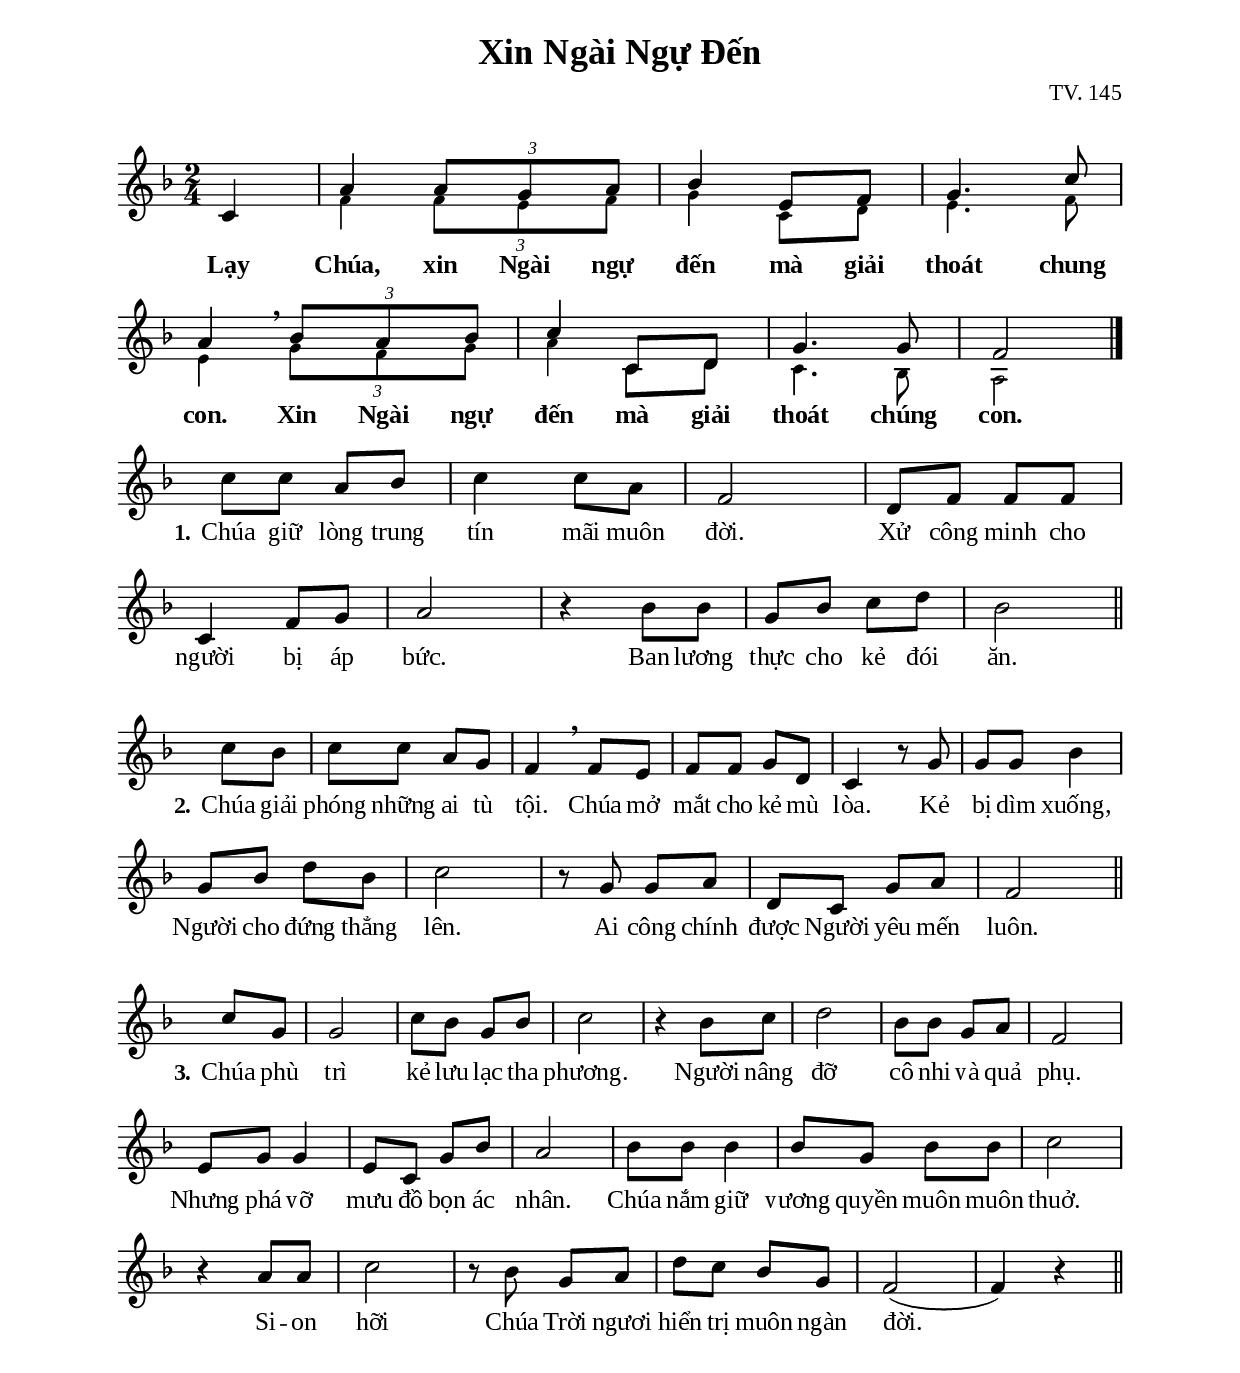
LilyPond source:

% Cài đặt chung
\version "2.20.0"
\include "english.ly"

\header {
  title = "Xin Ngài Ngự Đến"
  composer = "TV. 145"
  arranger = " "
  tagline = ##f
}

global = {
  \key f \major
  \time 2/4
}

\paper {
  #(set-paper-size "a4")
  top-margin = 20\mm
  bottom-margin = 15\mm
  left-margin = 20\mm
  right-margin = 20\mm
  indent = #0
  #(define fonts
	 (make-pango-font-tree "Liberation Serif"
	 		       "Liberation Serif"
			       "Liberation Serif"
			       (/ 20 20)))
}

% Nhạc điệp khúc
nhacDiepKhucSop= \relative c' {
  \override Lyrics.LyricSpace.minimum-distance = #4.0
  \override Score.BarNumber.break-visibility = ##(#f #f #f)
  \partial 4 c4 |
  a' \tuplet 3/2 { a8 g a } |
  bf4 e,8 f |
  g4. c8 |
  a4 \breathe \tuplet 3/2 { bf8 a bf } |
  c4 c,8 d |
  g4. g8 |
  f2 \bar "|."
}

nhacDiepKhucBass= \relative c' {
  \override Lyrics.LyricSpace.minimum-distance = #4.0
  \override Score.BarNumber.break-visibility = ##(#f #f #f)
  \override NoteHead.font-size = #-2
  \skip 4
  f4 \tuplet 3/2 { f8 e f } |
  g4 c,8 d |
  e4. f8 |
  e4 \tuplet 3/2 { g8 f g } |
  a4 c,8 d |
  c4. bf8 |
  a2
}

% Nhạc phiên khúc
nhacPhienKhucMot = \relative c'' {
  \override Score.BarNumber.break-visibility = ##(#f #f #f)
  c8 c a bf |
  c4 c8 a |
  f2 |
  d8 f f f | \break
  c4 f8 g |
  a2 |
  r4 bf8 bf |
  g bf c d |
  bf2 \bar "||"
}

nhacPhienKhucHai = \relative c' {
  \override Score.BarNumber.break-visibility = ##(#f #f #f)
  \partial 4 c'8 bf |
  c c a g |
  f4 \breathe f8 e |
  f f g d |
  c4 r8 g' |
  g g bf4 |
  g8 bf d bf |
  c2 |
  r8 g g a |
  d, c g' a |
  f2 \bar "||"
}

nhacPhienKhucBa = \relative c' {
  \override Score.BarNumber.break-visibility = ##(#f #f #f)
  \partial 4 c'8 g |
  g2 |
  c8 bf g bf |
  c2 |
  r4 bf8 c |
  d2 |
  bf8 bf g a |
  f2 |
  e8 g g4 |
  e8 c g' bf |
  a2 |
  bf8 bf bf4 |
  bf8 g bf bf |
  c2 |
  r4 a8 a |
  c2 |
  r8 bf g a |
  d c bf g |
  f2 ( |
  f4) r4 \bar "||"
}

% Lời điệp khúc
loiDiepKhuc = \lyricmode {
  \override Lyrics.LyricText.font-series = #'bold
  Lạy Chúa, xin Ngài ngự đến mà giải thoát chung con.
  Xin Ngài ngự đến mà giải thoát chúng con.
}

% Lời phiên khúc
loiPhienKhucMot = \lyricmode {
  \set stanza = #"1."
  Chúa giữ lòng trung tín mãi muôn đời.
  Xử công minh cho người bị áp bức.
  Ban lương thực cho kẻ đói ăn.
}

loiPhienKhucHai = \lyricmode {
  \set stanza = #"2."
  Chúa giải phóng những ai tù tội.
  Chúa mở mắt cho kẻ mù lòa.
  Kẻ bị dìm xuống, Người cho đứng thẳng lên.
  Ai công chính được Người yêu mến luôn.
}

loiPhienKhucBa = \lyricmode {
  \set stanza = #"3."
  Chúa phù trì kẻ lưu lạc tha phương.
  Người nâng đỡ cô nhi và quả phụ.
  Nhưng phá vỡ mưu đồ bọn ác nhân.
  Chúa nắm giữ vương quyền muôn muôn thuở.
  Si -- on hỡi Chúa Trời ngươi hiển trị muôn ngàn đời.
}


% Dàn trang
\score {
  \new ChoirStaff <<
    \new Staff = chorus \with {
        \consists "Merge_rests_engraver"
      }
      <<
      \new Voice = "sopranos" {
        \voiceOne \global \stemUp \nhacDiepKhucSop
      }
      \new Voice = "basses" {
        \voiceTwo \global \stemDown \nhacDiepKhucBass
      }
    >>
    \new Lyrics = basses
    \context Lyrics = basses \lyricsto sopranos \loiDiepKhuc
  >>
}

\score {
  \new ChoirStaff <<
    \new Staff = verses <<
      \override Staff.TimeSignature.transparent = ##t
      \new Voice = "verse" {
        \global \stemNeutral \nhacPhienKhucMot
      }
    >>
    \new Lyrics \lyricsto verse \loiPhienKhucMot
  >>
}

\score {
  \new ChoirStaff <<
    \new Staff = verses <<
      \override Staff.TimeSignature.transparent = ##t
      \new Voice = "verse" {
        \global \stemNeutral \nhacPhienKhucHai
      }
    >>
    \new Lyrics \lyricsto verse \loiPhienKhucHai
  >>
}

\score {
  \new ChoirStaff <<
    \new Staff = verses <<
      \override Staff.TimeSignature.transparent = ##t
      \new Voice = "verse" {
        \global \stemNeutral \nhacPhienKhucBa
      }
    >>
    \new Lyrics \lyricsto verse \loiPhienKhucBa
  >>
}
